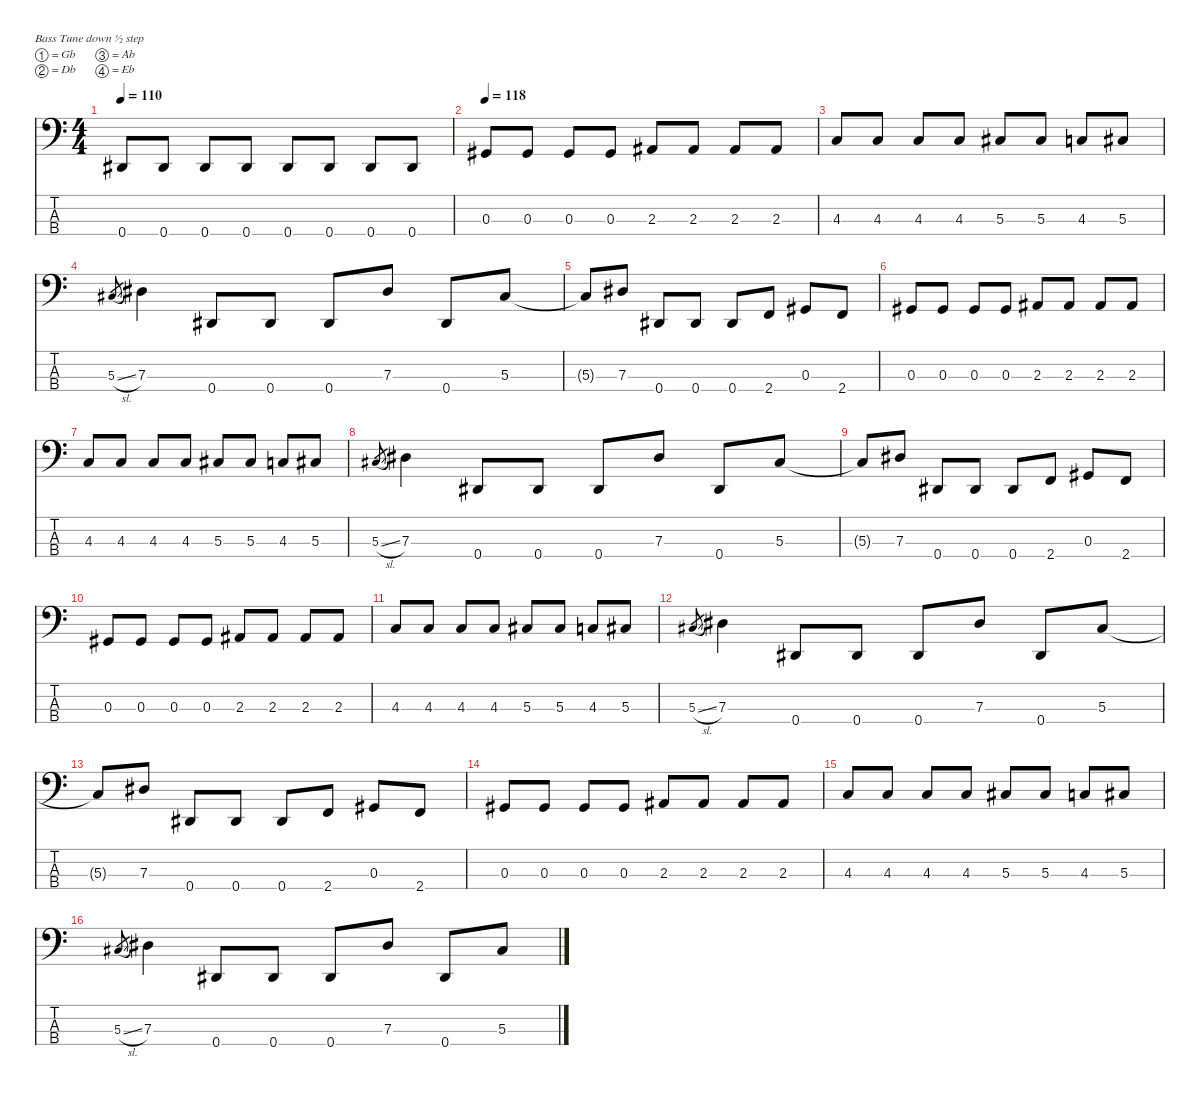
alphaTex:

\defaultSystemsLayout 4
\hideDynamics
\bracketExtendMode nobrackets
\singleTrackTrackNamePolicy hidden
\multiTrackTrackNamePolicy hidden
\otherSystemsTrackNameOrientation horizontal
\track ("Bass" "el.bs.") {instrument electricbasspick}
\staff {score tabs}
\tuning (Gb2 Db2 Ab1 Eb1)
\ts (4 4)
\tempo 110
\clef f4
\ks c
0.4{acc #}.8{dy f beam Up} 0.4{acc #}.8{beam Up} 0.4{acc #}.8{beam Up} 0.4{acc #}.8{beam Up} 0.4{acc #}.8{beam Up} 0.4{acc #}.8{beam Up} 0.4{acc #}.8{beam Up} 0.4{acc #}.8{beam Up} |
\tempo 118
0.3{acc #}.8{beam Up} 0.3{acc #}.8{beam Up} 0.3{acc #}.8{beam Up} 0.3{acc #}.8{beam Up} 2.3{acc #}.8{beam Up} 2.3{acc #}.8{beam Up} 2.3{acc #}.8{beam Up} 2.3{acc #}.8{beam Up} |
4.3.8{beam Up} 4.3.8{beam Up} 4.3.8{beam Up} 4.3.8{beam Up} 5.3{acc #}.8{beam Up} 5.3{acc #}.8{beam Up} 4.3.8{beam Up} 5.3{acc #}.8{beam Up} |
5.3{sl acc #}.8{gr dy mf beam Up} 7.3{acc #}.4{dy f beam Down} 0.4{acc #}.8{beam Up} 0.4{acc #}.8{beam Up} 0.4{acc #}.8{beam Up} 7.3{acc #}.8{beam Up} 0.4{acc #}.8{beam Up} 5.3{acc #}.8{beam Up} |
5.3{t acc #}.8{beam Up} 7.3{acc #}.8{beam Up} 0.4{acc #}.8{beam Up} 0.4{acc #}.8{beam Up} 0.4{acc #}.8{beam Up} 2.4.8{beam Up} 0.3{acc #}.8{beam Up} 2.4.8{beam Up} |
0.3{acc #}.8{beam Up} 0.3{acc #}.8{beam Up} 0.3{acc #}.8{beam Up} 0.3{acc #}.8{beam Up} 2.3{acc #}.8{beam Up} 2.3{acc #}.8{beam Up} 2.3{acc #}.8{beam Up} 2.3{acc #}.8{beam Up} |
4.3.8{beam Up} 4.3.8{beam Up} 4.3.8{beam Up} 4.3.8{beam Up} 5.3{acc #}.8{beam Up} 5.3{acc #}.8{beam Up} 4.3.8{beam Up} 5.3{acc #}.8{beam Up} |
5.3{sl acc #}.8{gr dy mf beam Up} 7.3{acc #}.4{dy f beam Down} 0.4{acc #}.8{beam Up} 0.4{acc #}.8{beam Up} 0.4{acc #}.8{beam Up} 7.3{acc #}.8{beam Up} 0.4{acc #}.8{beam Up} 5.3{acc #}.8{beam Up} |
5.3{t acc #}.8{beam Up} 7.3{acc #}.8{beam Up} 0.4{acc #}.8{beam Up} 0.4{acc #}.8{beam Up} 0.4{acc #}.8{beam Up} 2.4.8{beam Up} 0.3{acc #}.8{beam Up} 2.4.8{beam Up} |
0.3{acc #}.8{beam Up} 0.3{acc #}.8{beam Up} 0.3{acc #}.8{beam Up} 0.3{acc #}.8{beam Up} 2.3{acc #}.8{beam Up} 2.3{acc #}.8{beam Up} 2.3{acc #}.8{beam Up} 2.3{acc #}.8{beam Up} |
4.3.8{beam Up} 4.3.8{beam Up} 4.3.8{beam Up} 4.3.8{beam Up} 5.3{acc #}.8{beam Up} 5.3{acc #}.8{beam Up} 4.3.8{beam Up} 5.3{acc #}.8{beam Up} |
5.3{sl acc #}.8{gr dy mf beam Up} 7.3{acc #}.4{dy f beam Down} 0.4{acc #}.8{beam Up} 0.4{acc #}.8{beam Up} 0.4{acc #}.8{beam Up} 7.3{acc #}.8{beam Up} 0.4{acc #}.8{beam Up} 5.3{acc #}.8{beam Up} |
5.3{t acc #}.8{beam Up} 7.3{acc #}.8{beam Up} 0.4{acc #}.8{beam Up} 0.4{acc #}.8{beam Up} 0.4{acc #}.8{beam Up} 2.4.8{beam Up} 0.3{acc #}.8{beam Up} 2.4.8{beam Up} |
0.3{acc #}.8{beam Up} 0.3{acc #}.8{beam Up} 0.3{acc #}.8{beam Up} 0.3{acc #}.8{beam Up} 2.3{acc #}.8{beam Up} 2.3{acc #}.8{beam Up} 2.3{acc #}.8{beam Up} 2.3{acc #}.8{beam Up} |
4.3.8{beam Up} 4.3.8{beam Up} 4.3.8{beam Up} 4.3.8{beam Up} 5.3{acc #}.8{beam Up} 5.3{acc #}.8{beam Up} 4.3.8{beam Up} 5.3{acc #}.8{beam Up} |
5.3{sl acc #}.8{gr dy mf beam Up} 7.3{acc #}.4{dy f beam Down} 0.4{acc #}.8{beam Up} 0.4{acc #}.8{beam Up} 0.4{acc #}.8{beam Up} 7.3{acc #}.8{beam Up} 0.4{acc #}.8{beam Up} 5.3{acc #}.8{beam Up}
